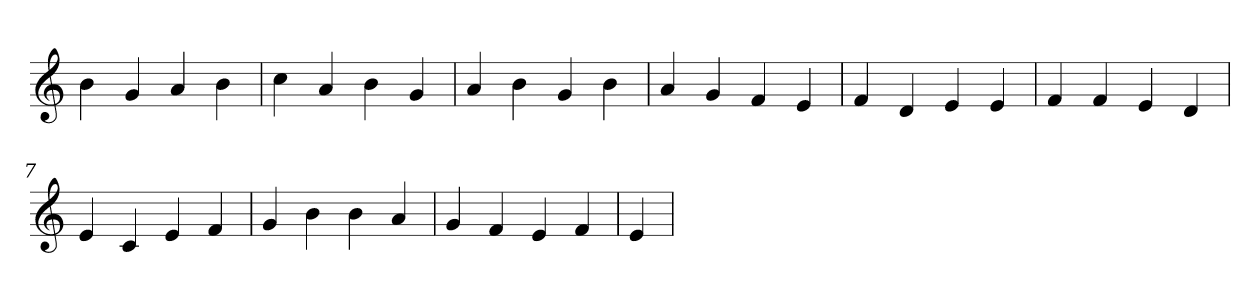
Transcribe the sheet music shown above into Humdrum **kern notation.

**kern
*part1
*staff1
*clefG2
=1
4b
4g
4a
4b
=2
4cc
4a
4b
4g
=3
4a
4b
4g
4b
=4
4a
4g
4f
4e
=5
4f
4d
4e
4e
=6
4f
4f
4e
4d
=7
4e
4c
4e
4f
=8
4g
4b
4b
4a
=9
4g
4f
4e
4f
=10
4e
=
*-
